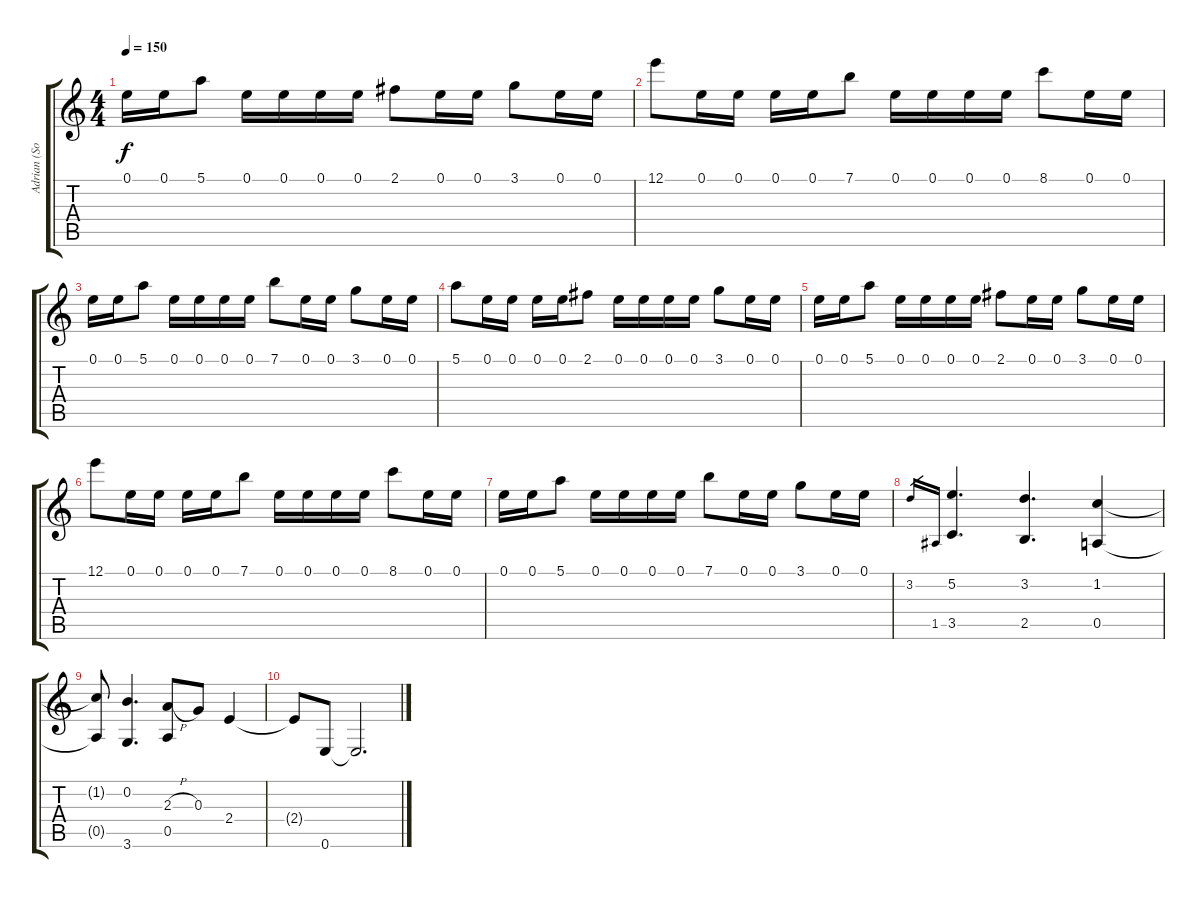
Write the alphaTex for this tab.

\track ("Adrian (Solo Guitar)" "Adrian (So") {instrument distortionguitar}
\staff {score tabs}
\tuning (E4 B3 G3 D3 A2 E2) {hide}
\ts (4 4)
\tempo 150
\clef g2
\ks c
0.1.16{dy f} 0.1.16 5.1.8 0.1.16 0.1.16 0.1.16 0.1.16 2.1.8 0.1.16 0.1.16 3.1.8 0.1.16 0.1.16 |
12.1.8 0.1.16 0.1.16 0.1.16 0.1.16 7.1.8 0.1.16 0.1.16 0.1.16 0.1.16 8.1.8 0.1.16 0.1.16 |
0.1.16 0.1.16 5.1.8 0.1.16 0.1.16 0.1.16 0.1.16 7.1.8 0.1.16 0.1.16 3.1.8 0.1.16 0.1.16 |
5.1.8 0.1.16 0.1.16 0.1.16 0.1.16 2.1.8 0.1.16 0.1.16 0.1.16 0.1.16 3.1.8 0.1.16 0.1.16 |
0.1.16 0.1.16 5.1.8 0.1.16 0.1.16 0.1.16 0.1.16 2.1.8 0.1.16 0.1.16 3.1.8 0.1.16 0.1.16 |
12.1.8 0.1.16 0.1.16 0.1.16 0.1.16 7.1.8 0.1.16 0.1.16 0.1.16 0.1.16 8.1.8 0.1.16 0.1.16 |
0.1.16 0.1.16 5.1.8 0.1.16 0.1.16 0.1.16 0.1.16 7.1.8 0.1.16 0.1.16 3.1.8 0.1.16 0.1.16 |
3.2.16{gr} 1.5.16{gr} (5.2 3.5).4{d} (3.2 2.5).4{d} (1.2 0.5).4 |
(1.2{t} 0.5{t}).8 (0.2 3.6).4{d} (2.3{h} 0.5).8 0.3.8 2.4.4 |
2.4{t}.8 0.6.8 0.6{t}.2{d}
